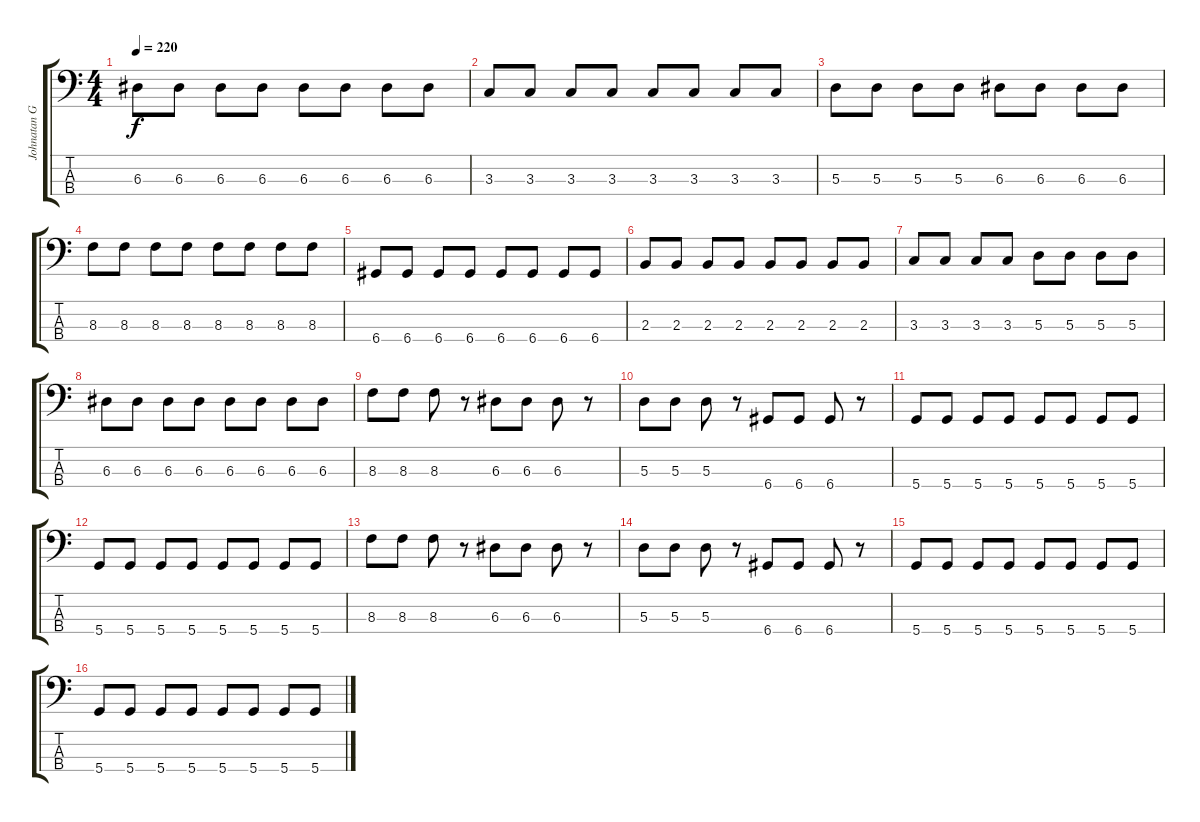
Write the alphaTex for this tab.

\track ("Johnatan Gallant" "Johnatan G") {instrument electricbassfinger}
\staff {score tabs}
\tuning (G2 D2 A1 D1) {hide}
\ts (4 4)
\tempo 220
\clef f4
\ks c
6.3.8{dy f} 6.3.8 6.3.8 6.3.8 6.3.8 6.3.8 6.3.8 6.3.8 |
3.3.8 3.3.8 3.3.8 3.3.8 3.3.8 3.3.8 3.3.8 3.3.8 |
5.3.8 5.3.8 5.3.8 5.3.8 6.3.8 6.3.8 6.3.8 6.3.8 |
8.3.8 8.3.8 8.3.8 8.3.8 8.3.8 8.3.8 8.3.8 8.3.8 |
6.4.8 6.4.8 6.4.8 6.4.8 6.4.8 6.4.8 6.4.8 6.4.8 |
2.3.8 2.3.8 2.3.8 2.3.8 2.3.8 2.3.8 2.3.8 2.3.8 |
3.3.8 3.3.8 3.3.8 3.3.8 5.3.8 5.3.8 5.3.8 5.3.8 |
6.3.8 6.3.8 6.3.8 6.3.8 6.3.8 6.3.8 6.3.8 6.3.8 |
8.3.8 8.3.8 8.3.8 r.8 6.3.8 6.3.8 6.3.8 r.8 |
5.3.8 5.3.8 5.3.8 r.8 6.4.8 6.4.8 6.4.8 r.8 |
5.4.8 5.4.8 5.4.8 5.4.8 5.4.8 5.4.8 5.4.8 5.4.8 |
5.4.8 5.4.8 5.4.8 5.4.8 5.4.8 5.4.8 5.4.8 5.4.8 |
8.3.8 8.3.8 8.3.8 r.8 6.3.8 6.3.8 6.3.8 r.8 |
5.3.8 5.3.8 5.3.8 r.8 6.4.8 6.4.8 6.4.8 r.8 |
5.4.8 5.4.8 5.4.8 5.4.8 5.4.8 5.4.8 5.4.8 5.4.8 |
5.4.8 5.4.8 5.4.8 5.4.8 5.4.8 5.4.8 5.4.8 5.4.8
